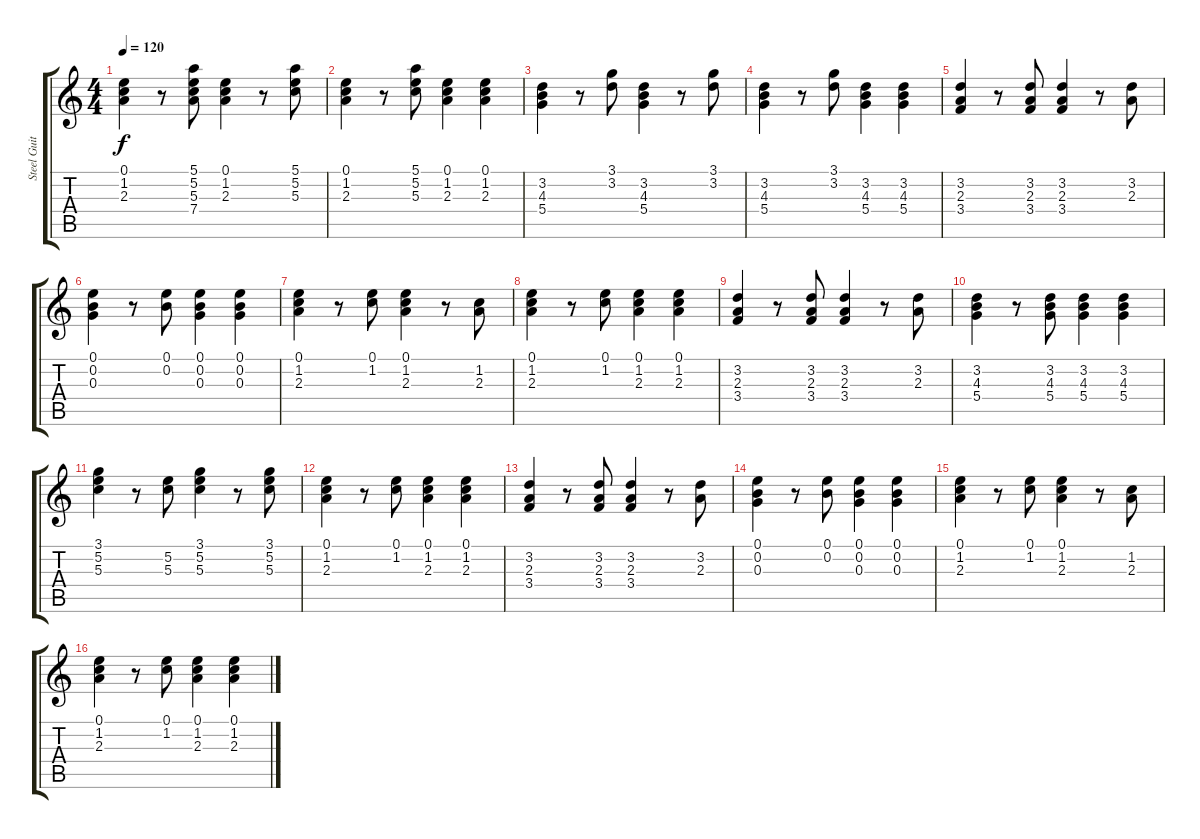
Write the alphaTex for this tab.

\track ("Steel Guitar" "Steel Guit") {instrument acousticguitarsteel}
\staff {score tabs}
\tuning (E4 B3 G3 D3 A2 E2) {hide}
\ts (4 4)
\tempo 120
\clef g2
\ks c
(0.1 1.2 2.3).4{dy f} r.8 (5.1 5.2 5.3 7.4).8 (0.1 1.2 2.3).4 r.8 (5.1 5.2 5.3).8 |
(0.1 1.2 2.3).4 r.8 (5.1 5.2 5.3).8 (0.1 1.2 2.3).4 (0.1 1.2 2.3).4 |
(3.2 4.3 5.4).4 r.8 (3.1 3.2).8 (3.2 4.3 5.4).4 r.8 (3.1 3.2).8 |
(3.2 4.3 5.4).4 r.8 (3.1 3.2).8 (3.2 4.3 5.4).4 (3.2 4.3 5.4).4 |
(3.2 2.3 3.4).4 r.8 (3.2 2.3 3.4).8 (3.2 2.3 3.4).4 r.8 (3.2 2.3).8 |
(0.1 0.2 0.3).4 r.8 (0.1 0.2).8 (0.1 0.2 0.3).4 (0.1 0.2 0.3).4 |
(0.1 1.2 2.3).4 r.8 (0.1 1.2).8 (0.1 1.2 2.3).4 r.8 (1.2 2.3).8 |
(0.1 1.2 2.3).4 r.8 (0.1 1.2).8 (0.1 1.2 2.3).4 (0.1 1.2 2.3).4 |
(3.2 2.3 3.4).4 r.8 (3.2 2.3 3.4).8 (3.2 2.3 3.4).4 r.8 (3.2 2.3).8 |
(3.2 4.3 5.4).4 r.8 (3.2 4.3 5.4).8 (3.2 4.3 5.4).4 (3.2 4.3 5.4).4 |
(3.1 5.2 5.3).4 r.8 (5.2 5.3).8 (3.1 5.2 5.3).4 r.8 (3.1 5.2 5.3).8 |
(0.1 1.2 2.3).4 r.8 (0.1 1.2).8 (0.1 1.2 2.3).4 (0.1 1.2 2.3).4 |
(3.2 2.3 3.4).4 r.8 (3.2 2.3 3.4).8 (3.2 2.3 3.4).4 r.8 (3.2 2.3).8 |
(0.1 0.2 0.3).4 r.8 (0.1 0.2).8 (0.1 0.2 0.3).4 (0.1 0.2 0.3).4 |
(0.1 1.2 2.3).4 r.8 (0.1 1.2).8 (0.1 1.2 2.3).4 r.8 (1.2 2.3).8 |
(0.1 1.2 2.3).4 r.8 (0.1 1.2).8 (0.1 1.2 2.3).4 (0.1 1.2 2.3).4
